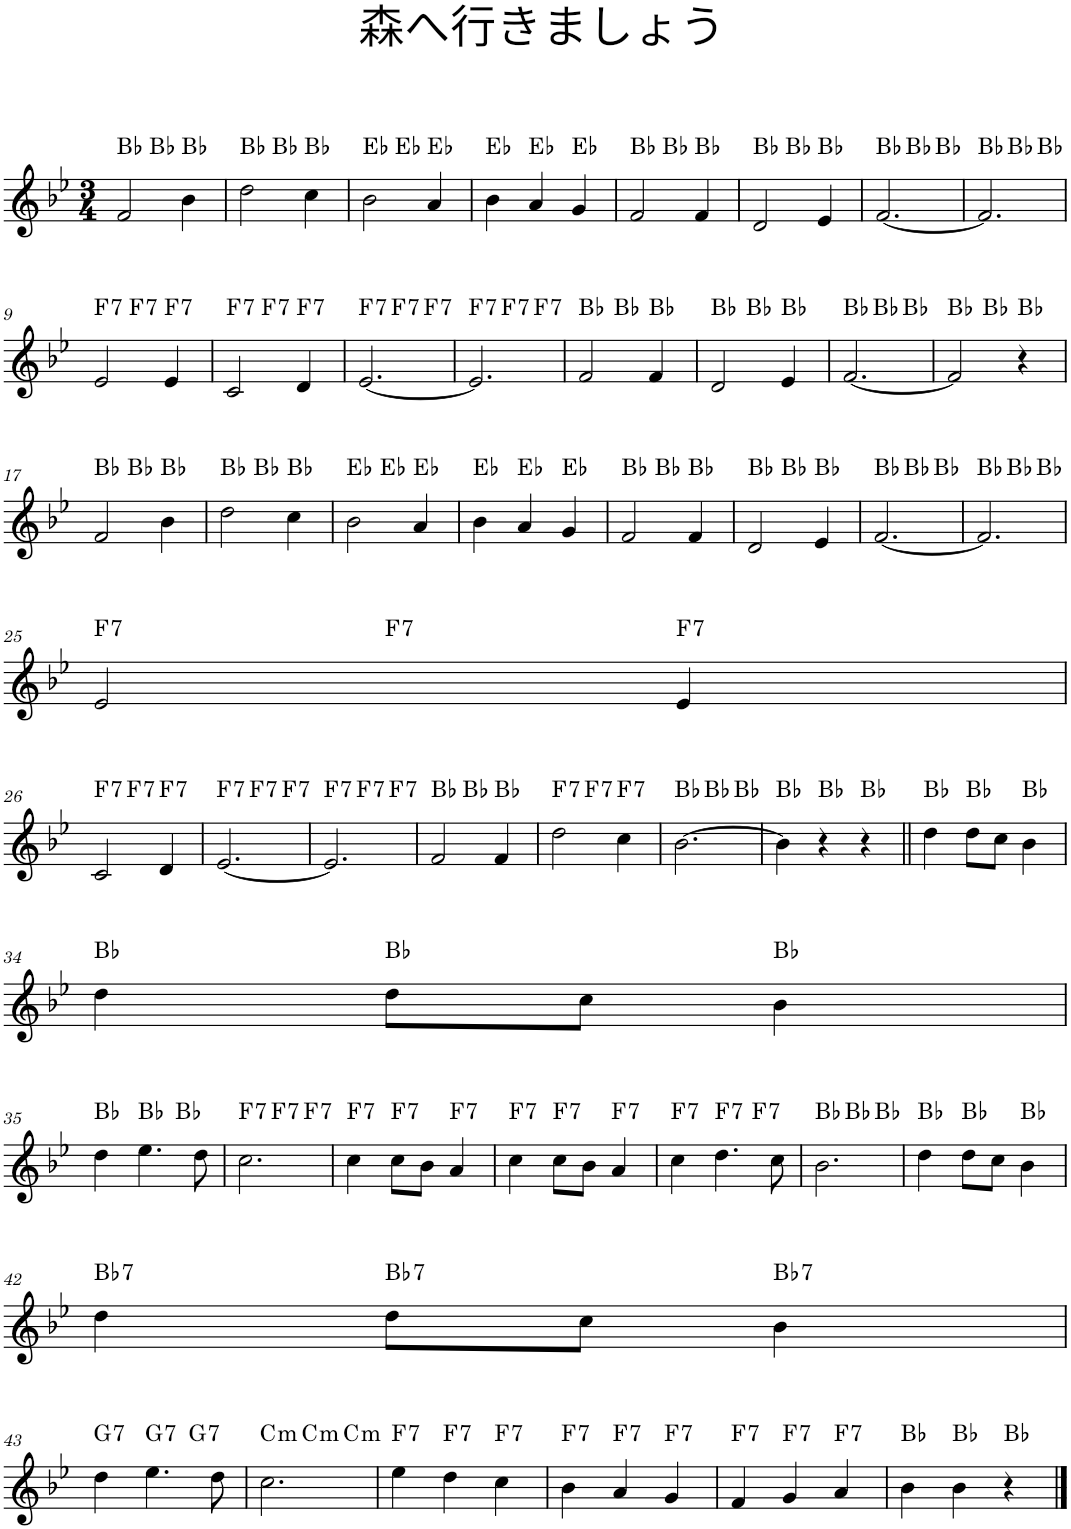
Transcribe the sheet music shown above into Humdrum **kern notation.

**kern	**harte
*part1	*part1
*staff1	*
*I"Piano	*
*I'Pno.	*
*clefG2	*
*k[b-e-]	*
*M3/4	*
=1	=1
*^	*
2f/	4ryy	Bb:maj
.	2ryy	Bb:maj
4b-\	.	Bb:maj
=2	=2	=2
2dd\	4ryy	Bb:maj
.	2ryy	Bb:maj
4cc\	.	Bb:maj
=3	=3	=3
2b-\	4ryy	Eb:maj
.	2ryy	Eb:maj
4a/	.	Eb:maj
*v	*v	*
=4	=4
4b-\	Eb:maj
4a/	Eb:maj
4g/	Eb:maj
=5	=5
*^	*
2f/	4ryy	Bb:maj
.	2ryy	Bb:maj
4f/	.	Bb:maj
=6	=6	=6
2d/	4ryy	Bb:maj
.	2ryy	Bb:maj
4e-/	.	Bb:maj
=7	=7	=7
*	*^	*
[<2.f/	4ryy	2ryy	Bb:maj
.	2ryy	.	Bb:maj
.	.	4ryy	Bb:maj
=8	=8	=8	=8
2.f/]	4ryy	2ryy	Bb:maj
.	2ryy	.	Bb:maj
.	.	4ryy	Bb:maj
!!LO:LB:g=z	!!	!!
=9	=9	=9	=9
!	!	!	!LO:H:kt=7
*	*v	*v	*
2e-/	4ryy	F:7
!	!	!LO:H:kt=7
.	2ryy	F:7
!	!	!LO:H:kt=7
4e-/	.	F:7
=10	=10	=10
!	!	!LO:H:kt=7
2c/	4ryy	F:7
!	!	!LO:H:kt=7
.	2ryy	F:7
!	!	!LO:H:kt=7
4d/	.	F:7
=11	=11	=11
!	!	!LO:H:kt=7
*	*^	*
[<2.e-/	4ryy	2ryy	F:7
!	!	!	!LO:H:kt=7
.	2ryy	.	F:7
!	!	!	!LO:H:kt=7
.	.	4ryy	F:7
=12	=12	=12	=12
!	!	!	!LO:H:kt=7
2.e-/]	4ryy	2ryy	F:7
!	!	!	!LO:H:kt=7
.	2ryy	.	F:7
!	!	!	!LO:H:kt=7
.	.	4ryy	F:7
*	*v	*v	*
=13	=13	=13
2f/	4ryy	Bb:maj
.	2ryy	Bb:maj
4f/	.	Bb:maj
=14	=14	=14
2d/	4ryy	Bb:maj
.	2ryy	Bb:maj
4e-/	.	Bb:maj
=15	=15	=15
*	*^	*
[<2.f/	4ryy	2ryy	Bb:maj
.	2ryy	.	Bb:maj
.	.	4ryy	Bb:maj
*	*v	*v	*
=16	=16	=16
2f/]	4ryy	Bb:maj
.	2ryy	Bb:maj
4r	.	Bb:maj
!!LO:LB:g=z	!!
=17	=17	=17
2f/	4ryy	Bb:maj
.	2ryy	Bb:maj
4b-\	.	Bb:maj
=18	=18	=18
2dd\	4ryy	Bb:maj
.	2ryy	Bb:maj
4cc\	.	Bb:maj
=19	=19	=19
2b-\	4ryy	Eb:maj
.	2ryy	Eb:maj
4a/	.	Eb:maj
*v	*v	*
=20	=20
4b-\	Eb:maj
4a/	Eb:maj
4g/	Eb:maj
=21	=21
*^	*
2f/	4ryy	Bb:maj
.	2ryy	Bb:maj
4f/	.	Bb:maj
=22	=22	=22
2d/	4ryy	Bb:maj
.	2ryy	Bb:maj
4e-/	.	Bb:maj
=23	=23	=23
*	*^	*
[<2.f/	4ryy	2ryy	Bb:maj
.	2ryy	.	Bb:maj
.	.	4ryy	Bb:maj
=24	=24	=24	=24
2.f/]	4ryy	2ryy	Bb:maj
.	2ryy	.	Bb:maj
.	.	4ryy	Bb:maj
!!LO:LB:g=z	!!	!!
=25	=25	=25	=25
!	!	!	!LO:H:kt=7
*	*v	*v	*
2e-/	4ryy	F:7
!	!	!LO:H:kt=7
.	2ryy	F:7
!	!	!LO:H:kt=7
4e-/	.	F:7
!!LO:LB:g=z	!!
=26	=26	=26
!	!	!LO:H:kt=7
2c/	4ryy	F:7
!	!	!LO:H:kt=7
.	2ryy	F:7
!	!	!LO:H:kt=7
4d/	.	F:7
=27	=27	=27
!	!	!LO:H:kt=7
*	*^	*
[<2.e-/	4ryy	2ryy	F:7
!	!	!	!LO:H:kt=7
.	2ryy	.	F:7
!	!	!	!LO:H:kt=7
.	.	4ryy	F:7
=28	=28	=28	=28
!	!	!	!LO:H:kt=7
2.e-/]	4ryy	2ryy	F:7
!	!	!	!LO:H:kt=7
.	2ryy	.	F:7
!	!	!	!LO:H:kt=7
.	.	4ryy	F:7
*	*v	*v	*
=29	=29	=29
2f/	4ryy	Bb:maj
.	2ryy	Bb:maj
4f/	.	Bb:maj
=30	=30	=30
!	!	!LO:H:kt=7
2dd\	4ryy	F:7
!	!	!LO:H:kt=7
.	2ryy	F:7
!	!	!LO:H:kt=7
4cc\	.	F:7
=31	=31	=31
*	*^	*
[>2.b-\	4ryy	2ryy	Bb:maj
.	2ryy	.	Bb:maj
.	.	4ryy	Bb:maj
*v	*v	*v	*
=32	=32
4b-\]	Bb:maj
4r	Bb:maj
4r	Bb:maj
=33||	=33||
4dd\	Bb:maj
8dd\L	Bb:maj
8cc\J	.
4b-\	Bb:maj
!!LO:LB:g=z
=34	=34
4dd\	Bb:maj
8dd\L	Bb:maj
8cc\J	.
4b-\	Bb:maj
!!LO:LB:g=z
=35	=35
*^	*
4dd\	2ryy	Bb:maj
4.ee-\	.	Bb:maj
.	4ryy	Bb:maj
8dd\	.	.
=36	=36	=36
!	!	!LO:H:kt=7
*	*^	*
2.cc\	4ryy	2ryy	F:7
!	!	!	!LO:H:kt=7
.	2ryy	.	F:7
!	!	!	!LO:H:kt=7
.	.	4ryy	F:7
=37	=37	=37	=37
!	!	!	!LO:H:kt=7
*v	*v	*v	*
4cc\	F:7
!	!LO:H:kt=7
8cc\L	F:7
8b-\J	.
!	!LO:H:kt=7
4a/	F:7
=38	=38
!	!LO:H:kt=7
4cc\	F:7
!	!LO:H:kt=7
8cc\L	F:7
8b-\J	.
!	!LO:H:kt=7
4a/	F:7
=39	=39
!	!LO:H:kt=7
*^	*
4cc\	2ryy	F:7
!	!	!LO:H:kt=7
4.dd\	.	F:7
!	!	!LO:H:kt=7
.	4ryy	F:7
8cc\	.	.
=40	=40	=40
*	*^	*
2.b-\	4ryy	2ryy	Bb:maj
.	2ryy	.	Bb:maj
.	.	4ryy	Bb:maj
*v	*v	*v	*
=41	=41
4dd\	Bb:maj
8dd\L	Bb:maj
8cc\J	.
4b-\	Bb:maj
!!LO:LB:g=z
=42	=42
!	!LO:H:kt=7
4dd\	Bb:7
!	!LO:H:kt=7
8dd\L	Bb:7
8cc\J	.
!	!LO:H:kt=7
4b-\	Bb:7
!!LO:LB:g=z
=43	=43
!	!LO:H:kt=7
*^	*
4dd\	2ryy	G:7
!	!	!LO:H:kt=7
4.ee-\	.	G:7
!	!	!LO:H:kt=7
.	4ryy	G:7
8dd\	.	.
=44	=44	=44
!	!	!LO:H:kt=m
*	*^	*
2.cc\	4ryy	2ryy	C:min
!	!	!	!LO:H:kt=m
.	2ryy	.	C:min
!	!	!	!LO:H:kt=m
.	.	4ryy	C:min
=45	=45	=45	=45
!	!	!	!LO:H:kt=7
*v	*v	*v	*
4ee-\	F:7
!	!LO:H:kt=7
4dd\	F:7
!	!LO:H:kt=7
4cc\	F:7
=46	=46
!	!LO:H:kt=7
4b-\	F:7
!	!LO:H:kt=7
4a/	F:7
!	!LO:H:kt=7
4g/	F:7
=47	=47
!	!LO:H:kt=7
4f/	F:7
!	!LO:H:kt=7
4g/	F:7
!	!LO:H:kt=7
4a/	F:7
=48	=48
4b-\	Bb:maj
4b-\	Bb:maj
4r	Bb:maj
==	==
*-	*-
